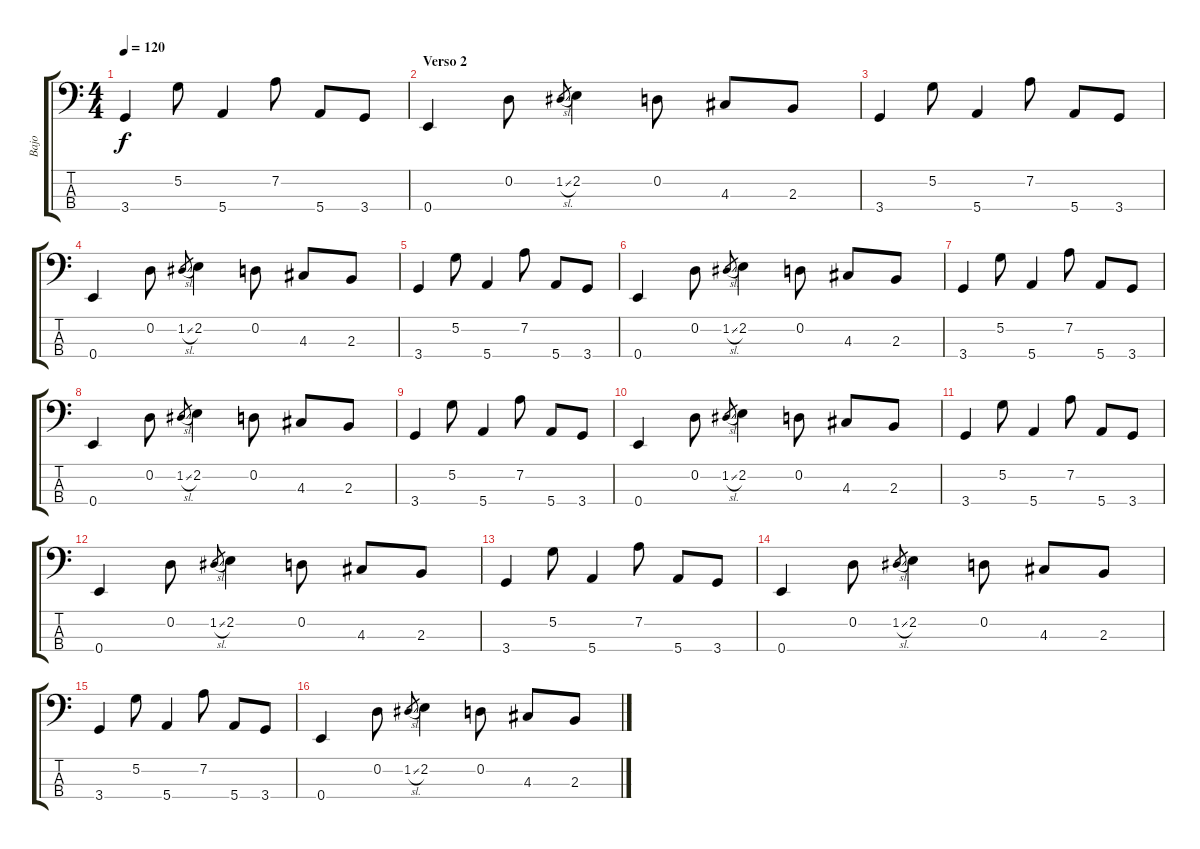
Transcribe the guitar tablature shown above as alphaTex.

\track ("Bajo" "Bajo") {instrument electricbassfinger}
\staff {score tabs}
\tuning (G2 D2 A1 E1) {hide}
\ts (4 4)
\tempo 120
\clef f4
\ks c
3.4.4{dy f} 5.2.8 5.4.4 7.2.8 5.4.8 3.4.8 |
\section ("" "Verso 2")
0.4.4 0.2.8 1.2{sl}.8{gr} 2.2.4 0.2.8 4.3.8 2.3.8 |
3.4.4 5.2.8 5.4.4 7.2.8 5.4.8 3.4.8 |
0.4.4 0.2.8 1.2{sl}.8{gr} 2.2.4 0.2.8 4.3.8 2.3.8 |
3.4.4 5.2.8 5.4.4 7.2.8 5.4.8 3.4.8 |
0.4.4 0.2.8 1.2{sl}.8{gr} 2.2.4 0.2.8 4.3.8 2.3.8 |
3.4.4 5.2.8 5.4.4 7.2.8 5.4.8 3.4.8 |
0.4.4 0.2.8 1.2{sl}.8{gr} 2.2.4 0.2.8 4.3.8 2.3.8 |
3.4.4 5.2.8 5.4.4 7.2.8 5.4.8 3.4.8 |
0.4.4 0.2.8 1.2{sl}.8{gr} 2.2.4 0.2.8 4.3.8 2.3.8 |
3.4.4 5.2.8 5.4.4 7.2.8 5.4.8 3.4.8 |
0.4.4 0.2.8 1.2{sl}.8{gr} 2.2.4 0.2.8 4.3.8 2.3.8 |
3.4.4 5.2.8 5.4.4 7.2.8 5.4.8 3.4.8 |
0.4.4 0.2.8 1.2{sl}.8{gr} 2.2.4 0.2.8 4.3.8 2.3.8 |
3.4.4 5.2.8 5.4.4 7.2.8 5.4.8 3.4.8 |
0.4.4 0.2.8 1.2{sl}.8{gr} 2.2.4 0.2.8 4.3.8 2.3.8
